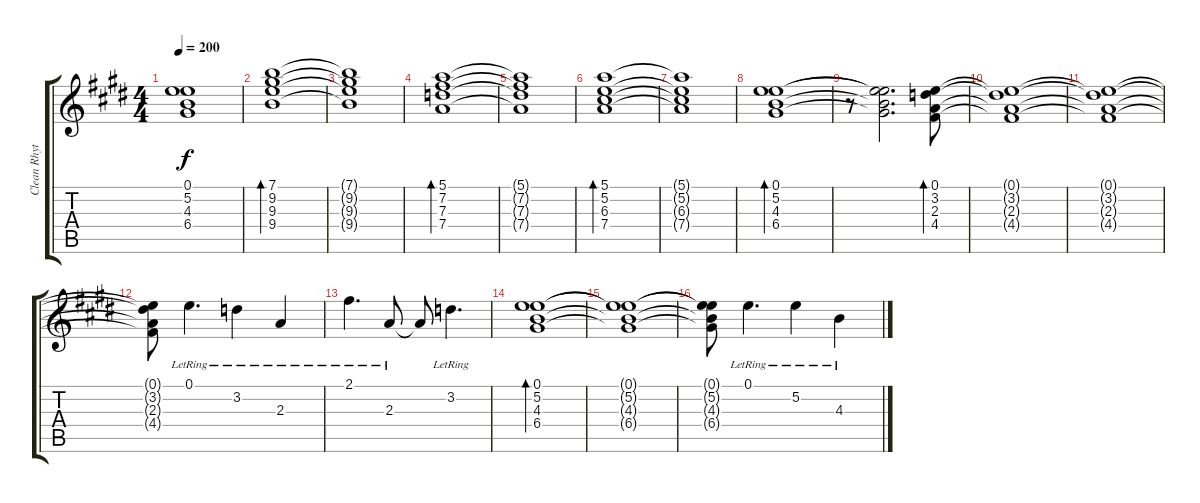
\track ("Clean Rhythm Guitar - Steve Vai" "Clean Rhyt") {instrument electricguitarclean}
\staff {score tabs}
\tuning (E4 B3 G3 D3 A2 E2) {hide}
\ts (4 4)
\tempo 200
\clef g2
\ks c#minor
(0.1{t} 5.2{t} 4.3{t} 6.4{t}).1{dy f} |
\ks e
(7.1 9.2 9.3 9.4).1{bd 30} |
\ks c#minor
(7.1{t} 9.2{t} 9.3{t} 9.4{t}).1 |
(5.1 7.2 7.3 7.4).1{bd 30} |
(5.1{t} 7.2{t} 7.3{t} 7.4{t}).1 |
\ks e
(5.1 5.2 6.3 7.4).1{bd 30} |
\ks c#minor
(5.1{t} 5.2{t} 6.3{t} 7.4{t}).1 |
(0.1 5.2 4.3 6.4).1{bd 30} |
r.8 (0.1{t} 5.2{t} 4.3{t} 6.4{t}).2{d} (0.1 3.2 2.3 4.4).8{bd 30} |
\ks e
(0.1{t} 3.2{t} 2.3{t} 4.4{t}).1 |
\ks c#minor
(0.1{t} 3.2{t} 2.3{t} 4.4{t}).1 |
(0.1{t} 3.2{t} 2.3{t} 4.4{t}).8 0.1{lr}.4{d} 3.2{lr}.4 2.3{lr}.4 |
2.1{lr}.4{d} 2.3{lr}.8 2.3{t}.8 3.2{lr}.4{d} |
\ks e
(0.1 5.2 4.3 6.4).1{bd 30} |
\ks c#minor
(0.1{t} 5.2{t} 4.3{t} 6.4{t}).1 |
(0.1{t} 5.2{t} 4.3{t} 6.4{t}).8 0.1{lr}.4{d} 5.2{lr}.4 4.3{lr}.4
